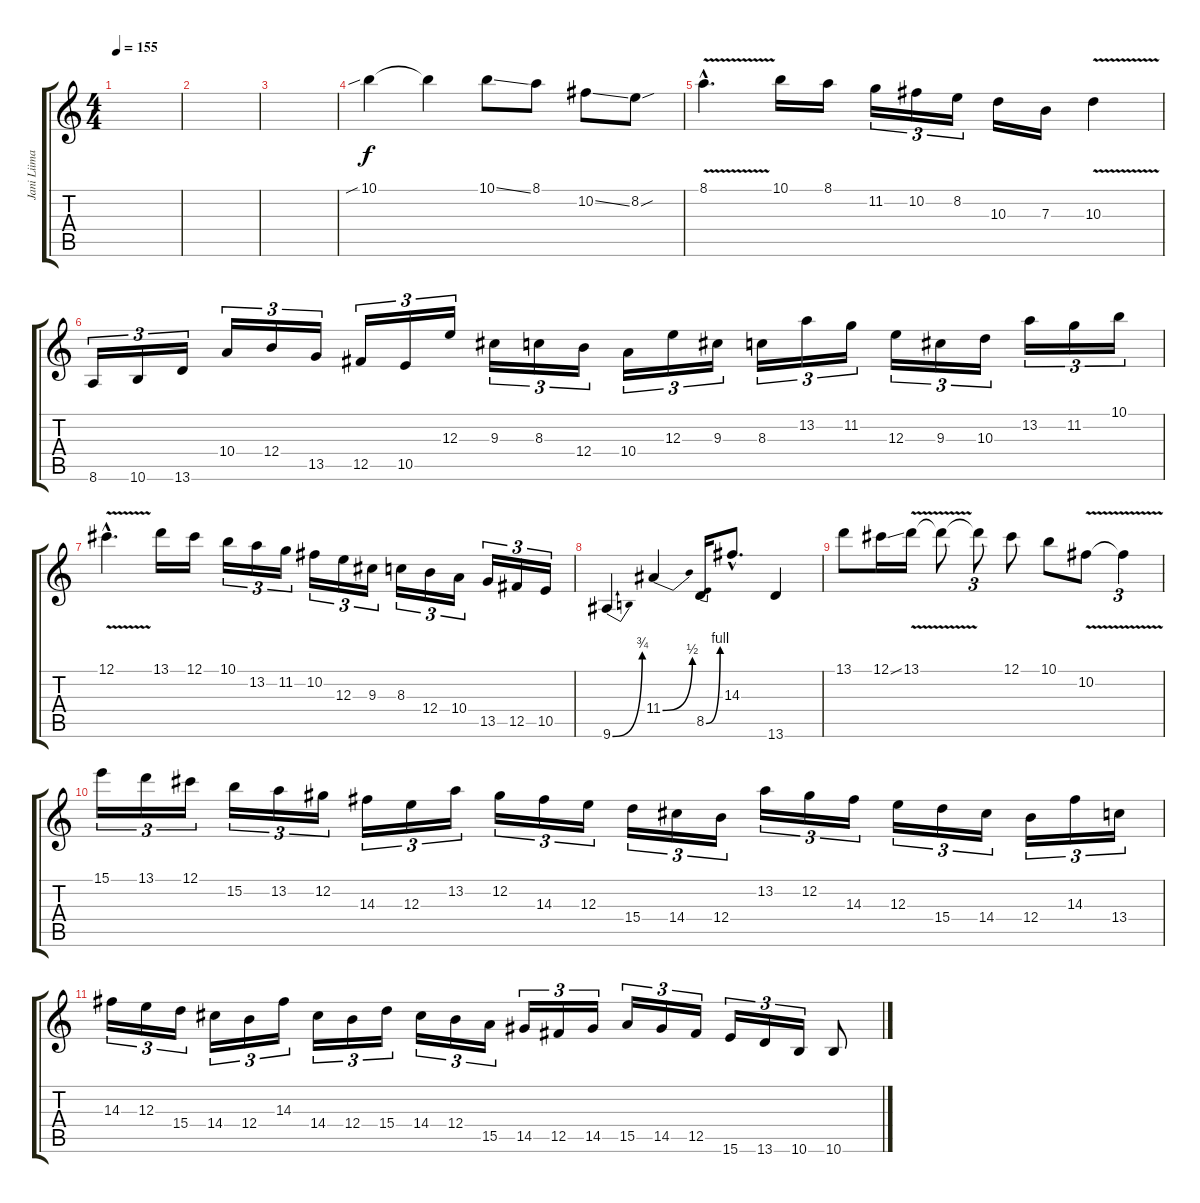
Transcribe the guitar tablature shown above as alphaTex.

\track ("Jani Liimatainen-solo" "Jani Liima") {instrument overdrivenguitar}
\staff {score tabs}
\tuning (Db4 Ab3 E3 B2 Gb2 Db2) {hide}
\ts (4 4)
\tempo 155
\clef g2
\ks c
|
|
|
10.1{sib}.4 10.1{t}.4 10.1{ss}.8 8.1.8 10.2{ss}.8 8.2{sou}.8 |
8.1{v hac}.4{d} 10.1.16 8.1.16 11.2.16{tu (3 2)} 10.2.16{tu (3 2)} 8.2.16{tu (3 2)} 10.3.16 7.3.16 10.3{v}.4 |
8.6.16{tu (3 2)} 10.6.16{tu (3 2)} 13.6.16{tu (3 2)} 10.4.16{tu (3 2)} 12.4.16{tu (3 2)} 13.5.16{tu (3 2)} 12.5.16{tu (3 2)} 10.5.16{tu (3 2)} 12.3.16{tu (3 2)} 9.3.16{tu (3 2)} 8.3.16{tu (3 2)} 12.4.16{tu (3 2)} 10.4.16{tu (3 2)} 12.3.16{tu (3 2)} 9.3.16{tu (3 2)} 8.3.16{tu (3 2)} 13.2.16{tu (3 2)} 11.2.16{tu (3 2)} 12.3.16{tu (3 2)} 9.3.16{tu (3 2)} 10.3.16{tu (3 2)} 13.2.16{tu (3 2)} 11.2.16{tu (3 2)} 10.1.16{tu (3 2)} |
12.1{v hac}.4{d} 13.1.16 12.1.16 10.1.16{tu (3 2)} 13.2.16{tu (3 2)} 11.2.16{tu (3 2)} 10.2.16{tu (3 2)} 12.3.16{tu (3 2)} 9.3.16{tu (3 2)} 8.3.16{tu (3 2)} 12.4.16{tu (3 2)} 10.4.16{tu (3 2)} 13.5.16{tu (3 2)} 12.5.16{tu (3 2)} 10.5.16{tu (3 2)} |
9.6{be (bend 0 0 60 3)}.4 11.4{be (bend 0 0 60 2)}.4 8.5{be (bend 0 0 60 4)}.16 14.3{hac}.8{d} 13.6.4 |
13.1.8 12.1{ss}.16 13.1{v}.16 13.1{t}.8 13.1{t}.8{tu (3 2)} 12.1.8 10.1.8 10.2{v}.8 10.2{t}.4{tu (3 2)} |
15.1.16{tu (3 2)} 13.1.16{tu (3 2)} 12.1.16{tu (3 2)} 15.2.16{tu (3 2)} 13.2.16{tu (3 2)} 12.2.16{tu (3 2)} 14.3.16{tu (3 2)} 12.3.16{tu (3 2)} 13.2.16{tu (3 2)} 12.2.16{tu (3 2)} 14.3.16{tu (3 2)} 12.3.16{tu (3 2)} 15.4.16{tu (3 2)} 14.4.16{tu (3 2)} 12.4.16{tu (3 2)} 13.2.16{tu (3 2)} 12.2.16{tu (3 2)} 14.3.16{tu (3 2)} 12.3.16{tu (3 2)} 15.4.16{tu (3 2)} 14.4.16{tu (3 2)} 12.4.16{tu (3 2)} 14.3.16{tu (3 2)} 13.4.16{tu (3 2)} |
14.3.16{tu (3 2)} 12.3.16{tu (3 2)} 15.4.16{tu (3 2)} 14.4.16{tu (3 2)} 12.4.16{tu (3 2)} 14.3.16{tu (3 2)} 14.4.16{tu (3 2)} 12.4.16{tu (3 2)} 15.4.16{tu (3 2)} 14.4.16{tu (3 2)} 12.4.16{tu (3 2)} 15.5.16{tu (3 2)} 14.5.16{tu (3 2)} 12.5.16{tu (3 2)} 14.5.16{tu (3 2)} 15.5.16{tu (3 2)} 14.5.16{tu (3 2)} 12.5.16{tu (3 2)} 15.6.16{tu (3 2)} 13.6.16{tu (3 2)} 10.6.16{tu (3 2)} 10.6.8
